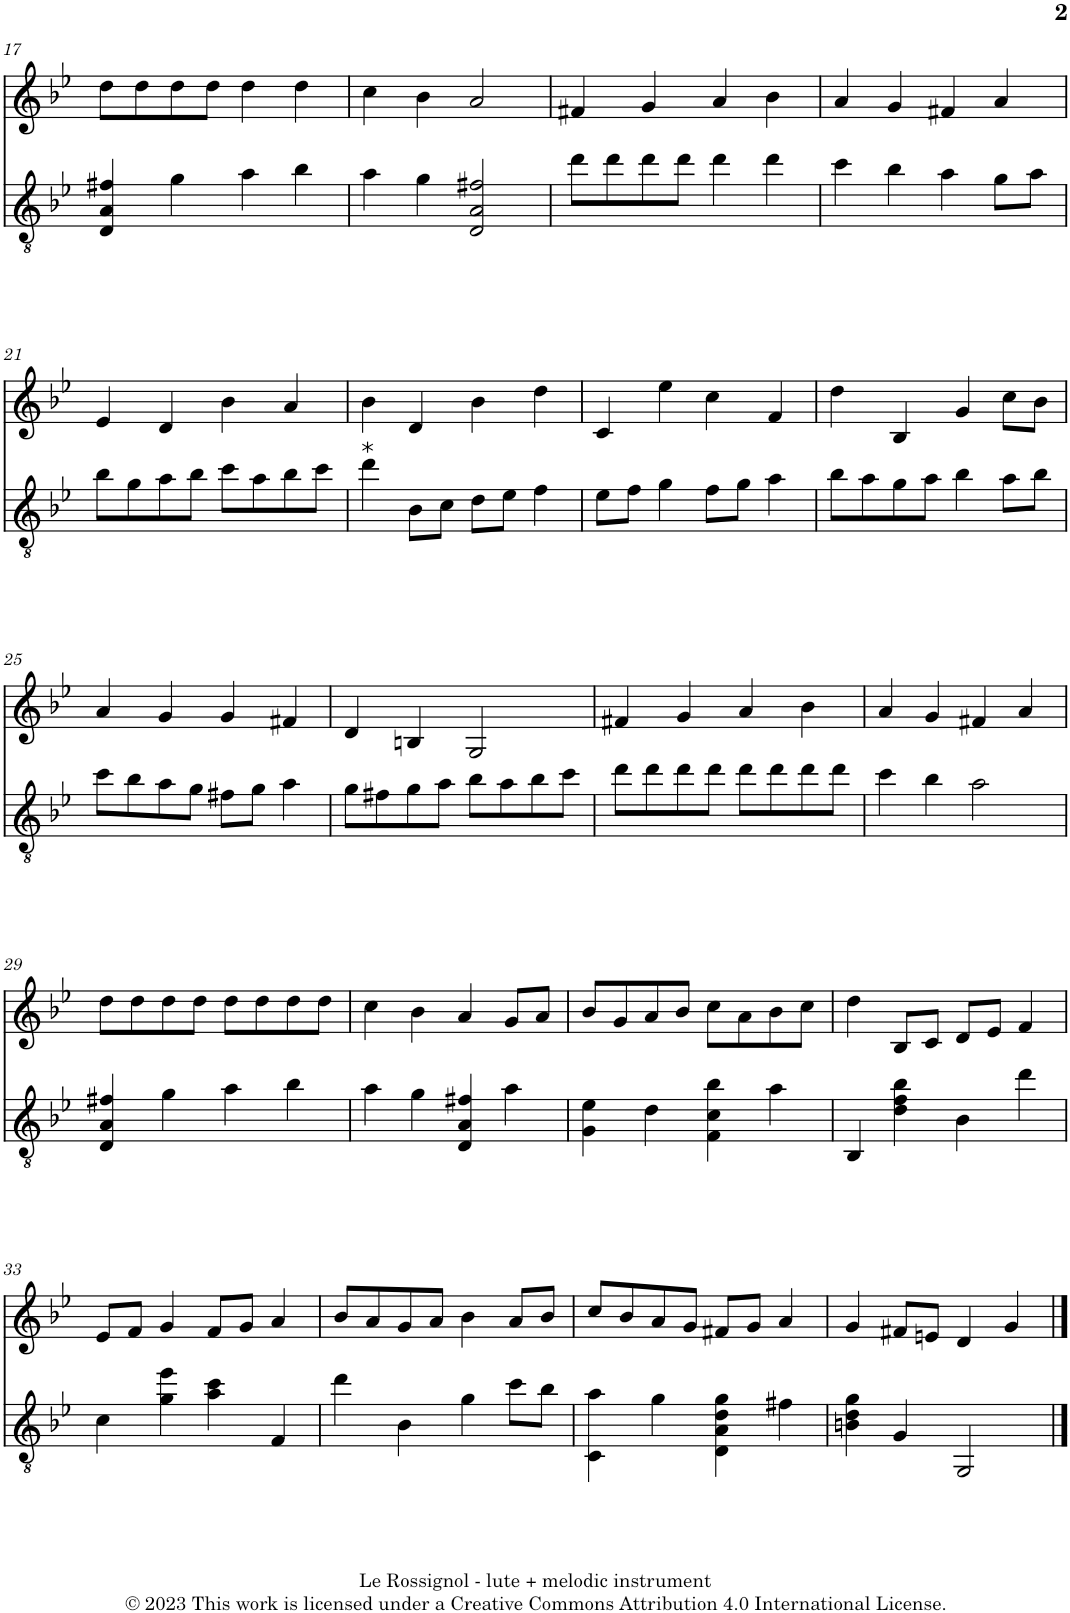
**kern	**kern
*part2	*part1
*staff2	*staff1
*I"Lute	*I"Melody
!!LO:PB:g=z
*clefGv2	*clefG2
*k[b-e-]	*k[b-e-]
*M2/2	*M2/2
*met(c|)	*met(c|)
=17	=17
4D/ 4A/ 4f#X/	8dd\L
.	8dd\
4g\	8dd\
.	8dd\J
4a\	4dd\
4b-\	4dd\
=18	=18
4a\	4cc\
4g\	4b-\
2D/ 2A/ 2f#X/	2a/
=19	=19
8dd\L	4f#X/
8dd\	.
8dd\	4g/
8dd\J	.
4dd\	4a/
4dd\	4b-\
=20	=20
4cc\	4a/
4b-\	4g/
4a\	4f#X/
8g\L	4a/
8a\J	.
!!LO:LB:g=z
=21	=21
8b-\L	4e-/
8g\	.
8a\	4d/
8b-\J	.
8cc\L	4b-\
8a\	.
8b-\	4a/
8cc\J	.
=22	=22
4dd\	4b-\
8B-\L	4d/
8c\J	.
8d\L	4b-\
8e-\J	.
4f\	4dd\
=23	=23
8e-\L	4c/
8f\J	.
4g\	4ee-\
8f\L	4cc\
8g\J	.
4a\	4f/
=24	=24
8b-\L	4dd\
8a\	.
8g\	4B-/
8a\J	.
4b-\	4g/
8a\L	8cc\L
8b-\J	8b-\J
!!LO:LB:g=z
=25	=25
8cc\L	4a/
8b-\	.
8a\	4g/
8g\J	.
8f#X\L	4g/
8g\J	.
4a\	4f#X/
=26	=26
8g\L	4d/
8f#X\	.
8g\	4Bn/
8a\J	.
8b-\L	2G/
8a\	.
8b-\	.
8cc\J	.
=27	=27
8dd\L	4f#X/
8dd\	.
8dd\	4g/
8dd\J	.
8dd\L	4a/
8dd\	.
8dd\	4b-\
8dd\J	.
=28	=28
4cc\	4a/
4b-\	4g/
2a\	4f#X/
.	4a/
!!LO:LB:g=z
=29	=29
4D/ 4A/ 4f#X/	8dd\L
.	8dd\
4g\	8dd\
.	8dd\J
4a\	8dd\L
.	8dd\
4b-\	8dd\
.	8dd\J
=30	=30
4a\	4cc\
4g\	4b-\
4D/ 4A/ 4f#X/	4a/
4a\	8g/L
.	8a/J
=31	=31
4G\ 4e-\	8b-/L
.	8g/
4d\	8a/
.	8b-/J
4F\ 4c\ 4b-\	8cc\L
.	8a\
4a\	8b-\
.	8cc\J
=32	=32
4BB-/	4dd\
4d\ 4f\ 4b-\	8B-/L
.	8c/J
4B-\	8d/L
.	8e-/J
4dd\	4f/
!!LO:LB:g=z
=33	=33
4c\	8e-/L
.	8f/J
4g\ 4ee-\	4g/
4a\ 4cc\	8f/L
.	8g/J
4F/	4a/
=34	=34
4dd\	8b-/L
.	8a/
4B-\	8g/
.	8a/J
4g\	4b-\
8cc\L	8a/L
8b-\J	8b-/J
=35	=35
4C\ 4a\	8cc/L
.	8b-/
4g\	8a/
.	8g/J
4D\ 4A\ 4d\ 4g\	8f#X/L
.	8g/J
4f#X\	4a/
=36	=36
4Bn\ 4d\ 4g\	4g/
4G/	8f#X/L
.	8en/J
2GG/	4d/
.	4g/
==	==
*-	*-
